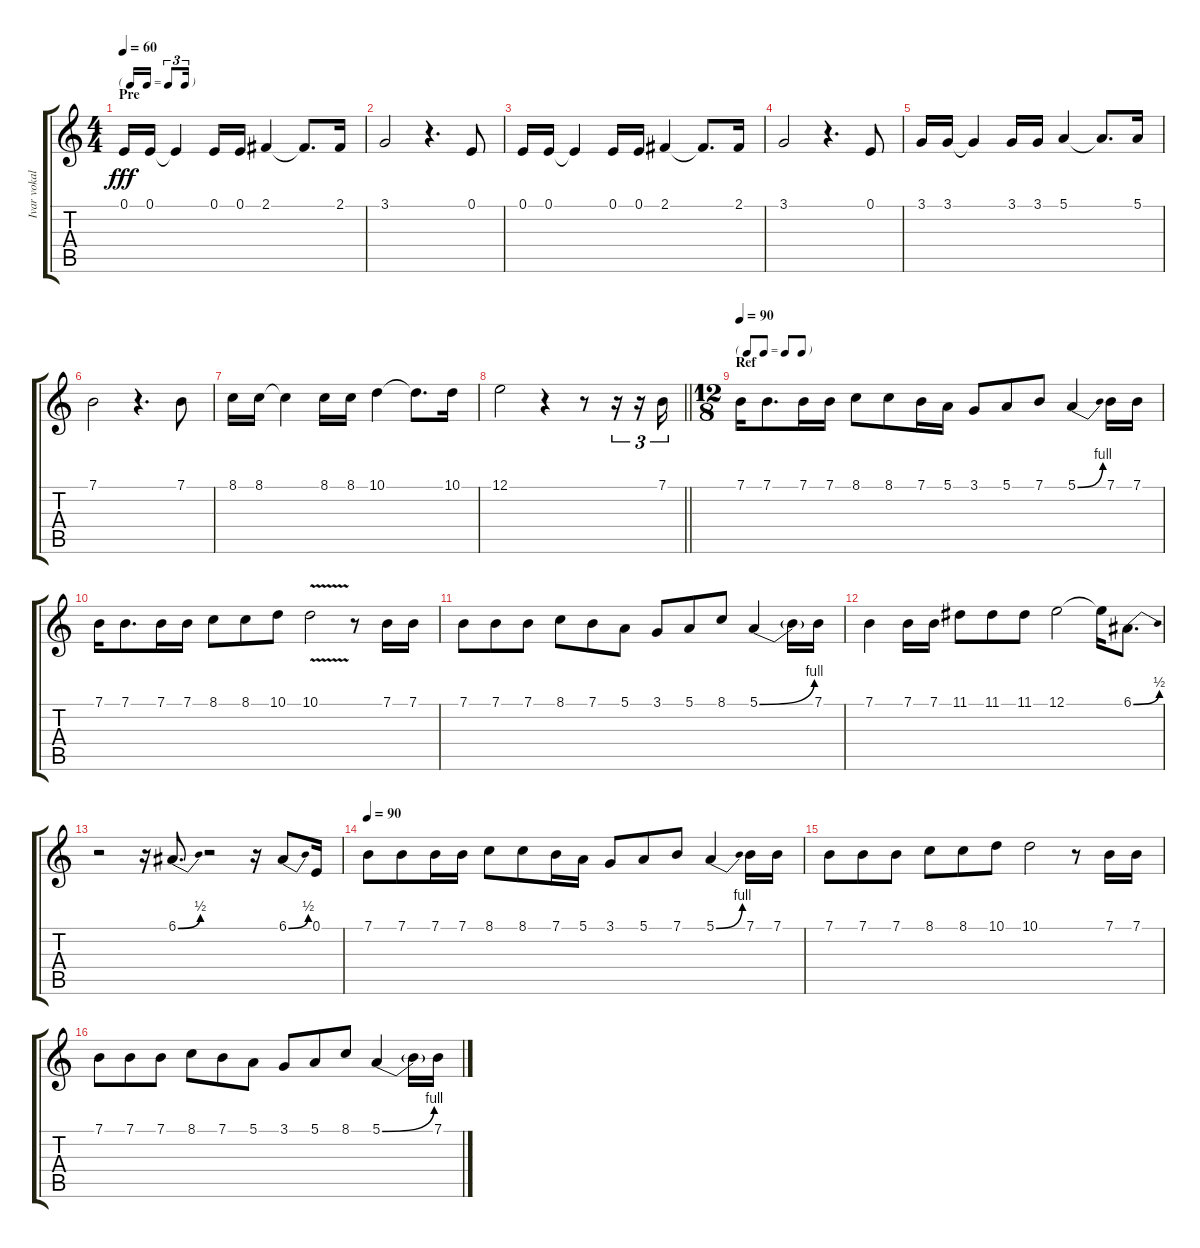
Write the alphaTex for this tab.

\track ("Ivar vokal" "Ivar vokal") {instrument synthvoice}
\staff {score tabs}
\tuning (E4 B3 G3 D3 A2 E2) {hide}
\ts (4 4)
\tf triplet16th
\section ("" "Pre")
\tempo 60
\clef g2
\ks c
0.1.16{dy fff} 0.1.16 0.1{t}.4 0.1.16 0.1.16 2.1.4 2.1{t}.8{d} 2.1.16 |
3.1.2 r.4{d} 0.1.8 |
0.1.16 0.1.16 0.1{t}.4 0.1.16 0.1.16 2.1.4 2.1{t}.8{d} 2.1.16 |
3.1.2 r.4{d} 0.1.8 |
3.1.16 3.1.16 3.1{t}.4 3.1.16 3.1.16 5.1.4 5.1{t}.8{d} 5.1.16 |
7.1.2 r.4{d} 7.1.8 |
8.1.16 8.1.16 8.1{t}.4 8.1.16 8.1.16 10.1.4 10.1{t}.8{d} 10.1.16 |
\barLineRight lightlight
12.1.2 r.4 r.8 r.16{tu (3 2)} r.16{tu (3 2)} 7.1.16{tu (3 2)} |
\ts (12 8)
\tf none
\section ("" "Ref")
\tempo 90
7.1.16 7.1.8{d} 7.1.16 7.1.16 8.1.8 8.1.8 7.1.16 5.1.16 3.1.8 5.1.8 7.1.8 5.1{be (bend 0 0 60 4)}.4 7.1.16 7.1.16 |
7.1.16 7.1.8{d} 7.1.16 7.1.16 8.1.8 8.1.8 10.1.8 10.1{v}.2 r.8 7.1.16 7.1.16 |
7.1.8 7.1.8 7.1.8 8.1.8 7.1.8 5.1.8 3.1.8 5.1.8 8.1.8 5.1{be (bend 0 0 60 4)}.4 5.1{t}.16 7.1.16 |
7.1.4 7.1.16 7.1.16 11.1.8 11.1.8 11.1.8 12.1.2 12.1{t}.16 6.1{be (bend 0 0 60 2)}.8{d} |
r.2 r.16 6.1{be (bend 0 0 60 2)}.8{d} r.2 r.16 6.1{be (bend 0 0 60 2)}.8 0.1.16 |
\tempo 90
7.1.8 7.1.8 7.1.16 7.1.16 8.1.8 8.1.8 7.1.16 5.1.16 3.1.8 5.1.8 7.1.8 5.1{be (bend 0 0 60 4)}.4 7.1.16 7.1.16 |
7.1.8 7.1.8 7.1.8 8.1.8 8.1.8 10.1.8 10.1.2 r.8 7.1.16 7.1.16 |
7.1.8 7.1.8 7.1.8 8.1.8 7.1.8 5.1.8 3.1.8 5.1.8 8.1.8 5.1{be (bend 0 0 60 4)}.4 5.1{t}.16 7.1.16
